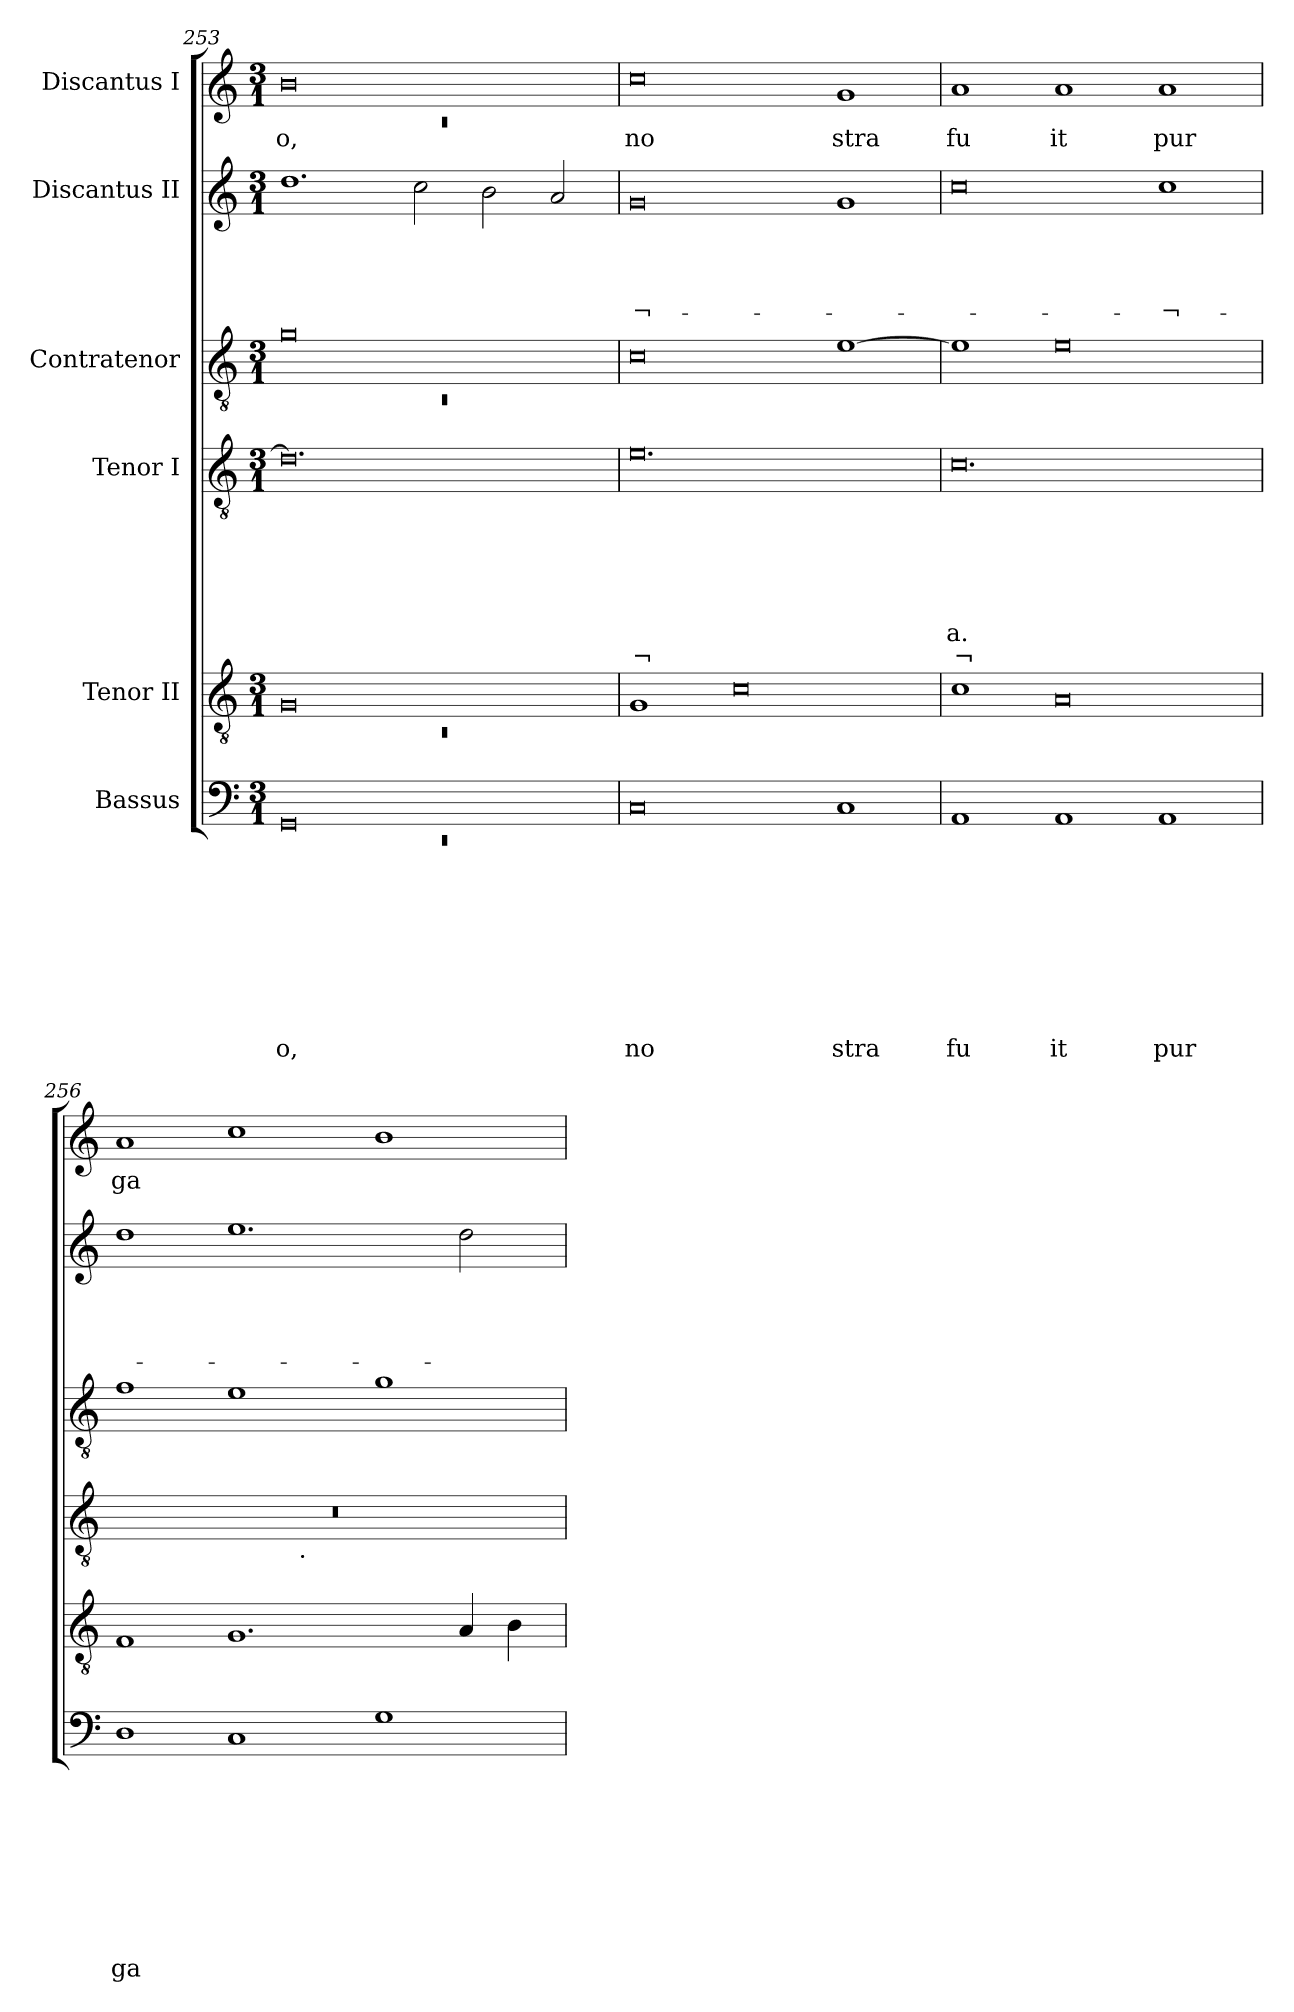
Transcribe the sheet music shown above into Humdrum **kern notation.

**kern	**text	**text	**text	**text	**text	**text	**text	**text	**text	**kern	**kern	**text	**text	**text	**text	**text	**text	**text	**kern	**kern	**text	**text	**text	**text	**kern	**text
*part6	*part6	*part6	*part6	*part6	*part6	*part6	*part6	*part6	*part6	*part5	*part4	*part4	*part4	*part4	*part4	*part4	*part4	*part4	*part3	*part2	*part2	*part2	*part2	*part2	*part1	*part1
*staff6	*staff6	*staff6	*staff6	*staff6	*staff6	*staff6	*staff6	*staff6	*staff6	*staff5	*staff4	*staff4	*staff4	*staff4	*staff4	*staff4	*staff4	*staff4	*staff3	*staff2	*staff2	*staff2	*staff2	*staff2	*staff1	*staff1
*I"Bassus	*	*	*	*	*	*	*	*	*	*I"Tenor II	*I"Tenor I	*	*	*	*	*	*	*	*I"Contratenor	*I"Discantus II	*	*	*	*	*I"Discantus I	*
*clefF4	*	*	*	*	*	*	*	*	*	*clefGv2	*clefGv2	*	*	*	*	*	*	*	*clefGv2	*clefG2	*	*	*	*	*clefG2	*
*k[]	*	*	*	*	*	*	*	*	*	*k[]	*k[]	*	*	*	*	*	*	*	*k[]	*k[]	*	*	*	*	*k[]	*
*C:	*	*	*	*	*	*	*	*	*	*C:	*C:	*	*	*	*	*	*	*	*C:	*C:	*	*	*	*	*C:	*
*M3/1	*	*	*	*	*	*	*	*	*	*M3/1	*M3/1	*	*	*	*	*	*	*	*M3/1	*M3/1	*	*	*	*	*M3/1	*
=253	=253	=253	=253	=253	=253	=253	=253	=253	=253	=253	=253	=253	=253	=253	=253	=253	=253	=253	=253	=253	=253	=253	=253	=253	=253	=253
*^	*	*	*	*	*	*	*	*	*	*^	*	*	*	*	*	*	*	*	*^	*	*	*	*	*	*^	*
!	!LO:N:vis=1	!	!	!	!	!	!	!	!	!LO:LY:b	!	!LO:N:vis=1	!	!	!	!	!	!	!	!	!	!LO:N:vis=1	!	!	!	!	!	!	!LO:N:vis=1	!LO:LY:b
0GG	0.rEE	.	.	.	.	.	.	.	.	o,	0G	0.rC	0.d]	.	.	.	.	.	.	.	0g	0.rC	1.dd	.	.	.	.	0b	0.rc	-o,
.	.	.	.	.	.	.	.	.	.	.	.	.	.	.	.	.	.	.	.	.	.	.	2cc\	.	.	.	.	.	.	.
1ryy	.	.	.	.	.	.	.	.	.	.	1ryy	.	.	.	.	.	.	.	.	.	1ryy	.	2b\	.	.	.	.	1ryy	.	.
.	.	.	.	.	.	.	.	.	.	.	.	.	.	.	.	.	.	.	.	.	.	.	2a/	.	.	.	.	.	.	.
*v	*v	*	*	*	*	*	*	*	*	*	*	*	*	*	*	*	*	*	*	*	*v	*v	*	*	*	*	*	*v	*v	*
*	*	*	*	*	*	*	*	*	*	*v	*v	*	*	*	*	*	*	*	*	*	*	*	*	*	*	*	*
!!LO:LB:g=z
=254	=254	=254	=254	=254	=254	=254	=254	=254	=254	=254	=254	=254	=254	=254	=254	=254	=254	=254	=254	=254	=254	=254	=254	=254	=254	=254
!	!	!	!	!	!	!	!	!	!LO:LY:b	!	!	!	!	!	!	!	!	!LO:LY:b	!	!	!	!	!	!LO:LY:b	!	!LO:LY:b
0C	.	.	.	.	.	.	.	.	no	1G	0.e	.	.	.	.	.	.	-¬	0c	0g	.	.	.	-¬-	0cc	no
.	.	.	.	.	.	.	.	.	.	0c	.	.	.	.	.	.	.	.	.	.	.	.	.	.	.	.
!	!	!	!	!	!	!	!	!	!LO:LY:b	!	!	!	!	!	!	!	!	!	!	!	!	!	!	!	!	!LO:LY:b
1C	.	.	.	.	.	.	.	.	stra	.	.	.	.	.	.	.	.	.	[>1e	1g	.	.	.	.	1g	stra
=255	=255	=255	=255	=255	=255	=255	=255	=255	=255	=255	=255	=255	=255	=255	=255	=255	=255	=255	=255	=255	=255	=255	=255	=255	=255	=255
!	!	!	!	!	!	!	!	!	!LO:LY:b	!	!	!	!	!	!	!	!LO:LY:b	!LO:LY:b	!	!	!	!	!	!	!	!LO:LY:b
1AA	.	.	.	.	.	.	.	.	fu	1c	0.c	.	.	.	.	.	-a.	¬-	1e]	0cc	.	.	.	.	1a	fu
!	!	!	!	!	!	!	!	!	!LO:LY:b	!	!	!	!	!	!	!	!	!	!	!	!	!	!	!	!	!LO:LY:b
1AA	.	.	.	.	.	.	.	.	it	0A	.	.	.	.	.	.	.	.	0e	.	.	.	.	.	1a	it
!	!	!	!	!	!	!	!	!	!LO:LY:b	!	!	!	!	!	!	!	!	!	!	!	!	!	!	!LO:LY:b	!	!LO:LY:b
1AA	.	.	.	.	.	.	.	.	pur	.	.	.	.	.	.	.	.	.	.	1cc	.	.	.	-¬-	1a	pur
=256	=256	=256	=256	=256	=256	=256	=256	=256	=256	=256	=256	=256	=256	=256	=256	=256	=256	=256	=256	=256	=256	=256	=256	=256	=256	=256
!	!	!	!	!	!	!	!	!	!LO:LY:b	!	!	!	!	!	!	!	!	!	!	!	!	!	!	!	!	!LO:LY:b
*	*	*	*	*	*	*	*	*	*	*	*^	*	*	*	*	*	*	*	*	*	*	*	*	*	*	*
1D	.	.	.	.	.	.	.	.	ga	1F	0.r	1ryy	.	.	.	.	.	.	.	1f	1dd	.	.	.	.	1a	ga
1C	.	.	.	.	.	.	.	.	.	1.G	.	4...ryy	.	.	.	.	.	.	.	1e	1.ee	.	.	.	.	1cc	.
!	!	!	!	!	!	!	!	!	!	!	!	!LO:TX:b:t=.	!	!	!	!	!	!	!	!	!	!	!	!	!	!	!
.	.	.	.	.	.	.	.	.	.	.	.	1ryy	.	.	.	.	.	.	.	.	.	.	.	.	.	.	.
1G	.	.	.	.	.	.	.	.	.	.	.	.	.	.	.	.	.	.	.	1g	.	.	.	.	.	1b	.
.	.	.	.	.	.	.	.	.	.	.	.	2ryy	.	.	.	.	.	.	.	.	.	.	.	.	.	.	.
.	.	.	.	.	.	.	.	.	.	4A/	.	.	.	.	.	.	.	.	.	.	2dd\	.	.	.	.	.	.
.	.	.	.	.	.	.	.	.	.	4B\	.	.	.	.	.	.	.	.	.	.	.	.	.	.	.	.	.
.	.	.	.	.	.	.	.	.	.	.	.	32ryy	.	.	.	.	.	.	.	.	.	.	.	.	.	.	.
*	*	*	*	*	*	*	*	*	*	*	*v	*v	*	*	*	*	*	*	*	*	*	*	*	*	*	*	*
=	=	=	=	=	=	=	=	=	=	=	=	=	=	=	=	=	=	=	=	=	=	=	=	=	=	=
*-	*-	*-	*-	*-	*-	*-	*-	*-	*-	*-	*-	*-	*-	*-	*-	*-	*-	*-	*-	*-	*-	*-	*-	*-	*-	*-
